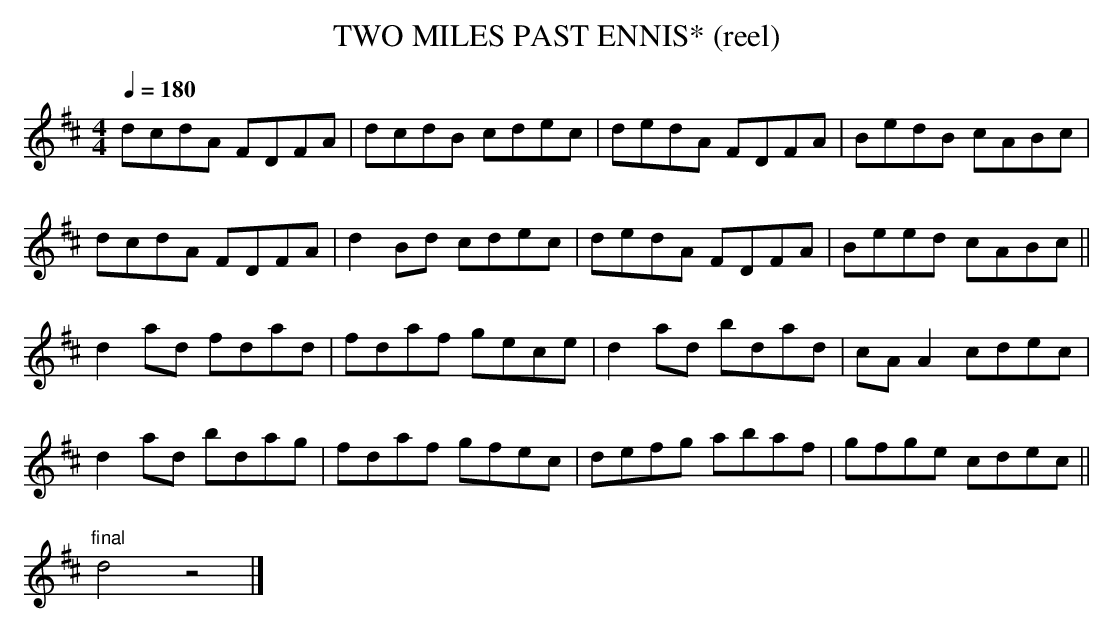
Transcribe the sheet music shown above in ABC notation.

X:1
T:TWO MILES PAST ENNIS* (reel)
Q:1/4=180
M:4/4
K:D
dcdA FDFA|dcdB cdec|dedA FDFA|BedB cABc|
dcdA FDFA|d2Bd cdec|dedA FDFA|Beed cABc||
d2ad fdad|fdaf gece|d2ad bdad|cA A2 cdec|
d2ad bdag|fdaf gfec|defg abaf|gfge cdec||
"final"d4z4|]
